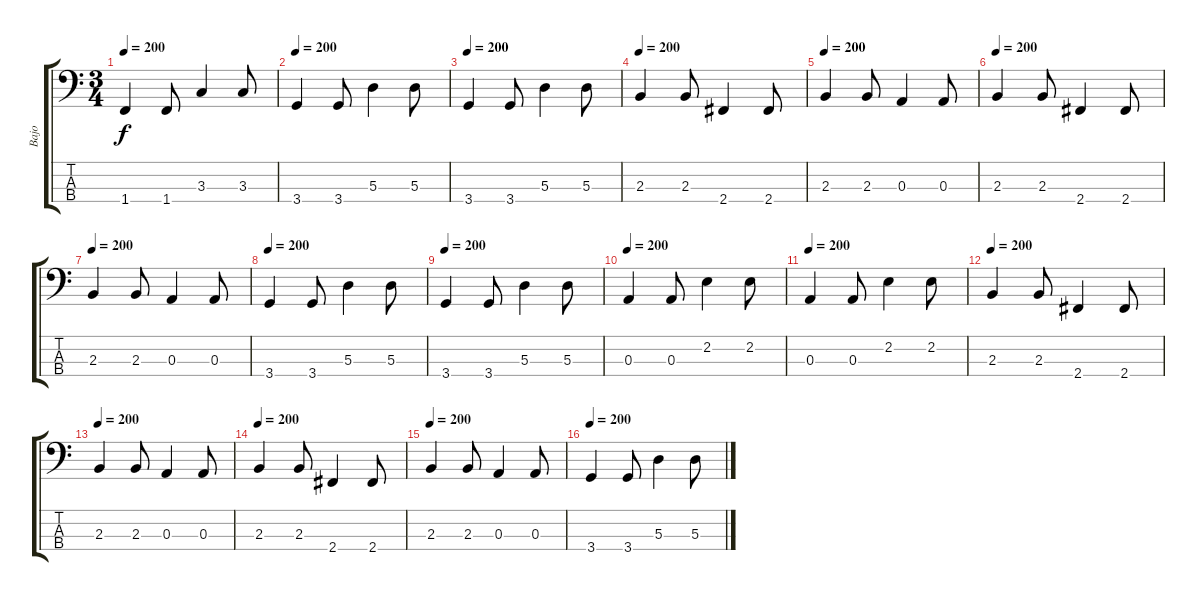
\track ("Bajo" "Bajo") {instrument electricbassfinger}
\staff {score tabs}
\tuning (G2 D2 A1 E1) {hide}
\ts (3 4)
\tempo 200
\clef f4
\ks c
1.4.4{dy f} 1.4.8 3.3.4 3.3.8 |
\tempo 200
3.4.4 3.4.8 5.3.4 5.3.8 |
\tempo 200
3.4.4 3.4.8 5.3.4 5.3.8 |
\tempo 200
2.3.4 2.3.8 2.4.4 2.4.8 |
\tempo 200
2.3.4 2.3.8 0.3.4 0.3.8 |
\tempo 200
2.3.4 2.3.8 2.4.4 2.4.8 |
\tempo 200
2.3.4 2.3.8 0.3.4 0.3.8 |
\tempo 200
3.4.4 3.4.8 5.3.4 5.3.8 |
\tempo 200
3.4.4 3.4.8 5.3.4 5.3.8 |
\tempo 200
0.3.4 0.3.8 2.2.4 2.2.8 |
\tempo 200
0.3.4 0.3.8 2.2.4 2.2.8 |
\tempo 200
2.3.4 2.3.8 2.4.4 2.4.8 |
\tempo 200
2.3.4 2.3.8 0.3.4 0.3.8 |
\tempo 200
2.3.4 2.3.8 2.4.4 2.4.8 |
\tempo 200
2.3.4 2.3.8 0.3.4 0.3.8 |
\tempo 200
3.4.4 3.4.8 5.3.4 5.3.8
